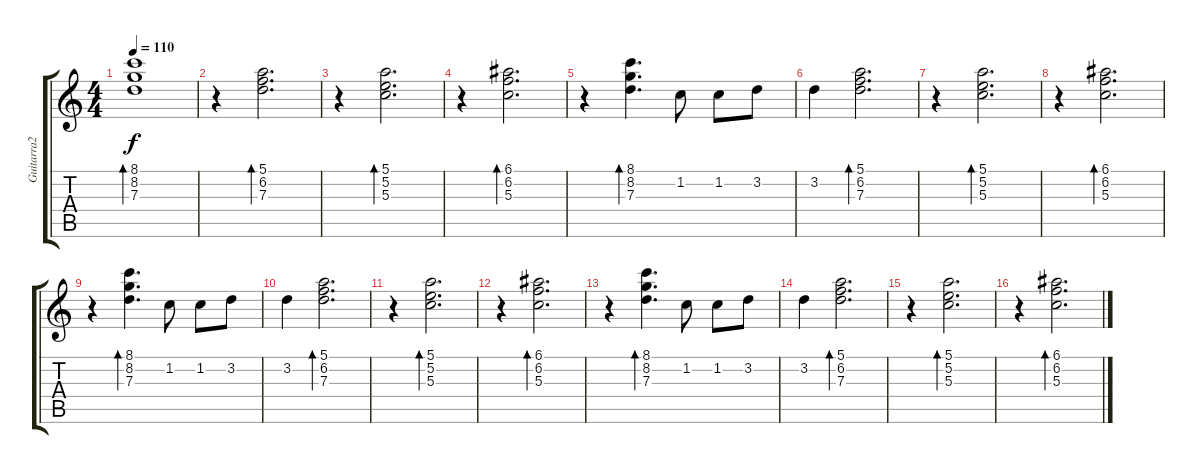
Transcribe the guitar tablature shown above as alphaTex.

\track ("Guitarra2" "Guitarra2") {instrument acousticguitarsteel}
\staff {score tabs}
\tuning (E4 B3 G3 D3 A2 E2) {hide}
\ts (4 4)
\tempo 110
\clef g2
\ks c
(8.1 8.2 7.3).1{bd 240 dy f volume 5 instrument acousticguitarnylon} |
r.4 (5.1 6.2 7.3).2{d bd 240} |
r.4 (5.1 5.2 5.3).2{d bd 240} |
r.4 (6.1 6.2 5.3).2{d bd 240} |
r.4 (8.1 8.2 7.3).4{d bd 240} 1.2.8{instrument acousticguitarsteel} 1.2.8 3.2.8 |
3.2.4 (5.1 6.2 7.3).2{d bd 240 instrument acousticguitarnylon} |
r.4 (5.1 5.2 5.3).2{d bd 240} |
r.4 (6.1 6.2 5.3).2{d bd 240} |
r.4 (8.1 8.2 7.3).4{d bd 240} 1.2.8{instrument acousticguitarsteel} 1.2.8 3.2.8 |
3.2.4 (5.1 6.2 7.3).2{d bd 240 instrument acousticguitarnylon} |
r.4 (5.1 5.2 5.3).2{d bd 240} |
r.4 (6.1 6.2 5.3).2{d bd 240} |
r.4 (8.1 8.2 7.3).4{d bd 240} 1.2.8{instrument acousticguitarsteel} 1.2.8 3.2.8 |
3.2.4 (5.1 6.2 7.3).2{d bd 240 instrument acousticguitarnylon} |
r.4 (5.1 5.2 5.3).2{d bd 240} |
r.4 (6.1 6.2 5.3).2{d bd 240}
